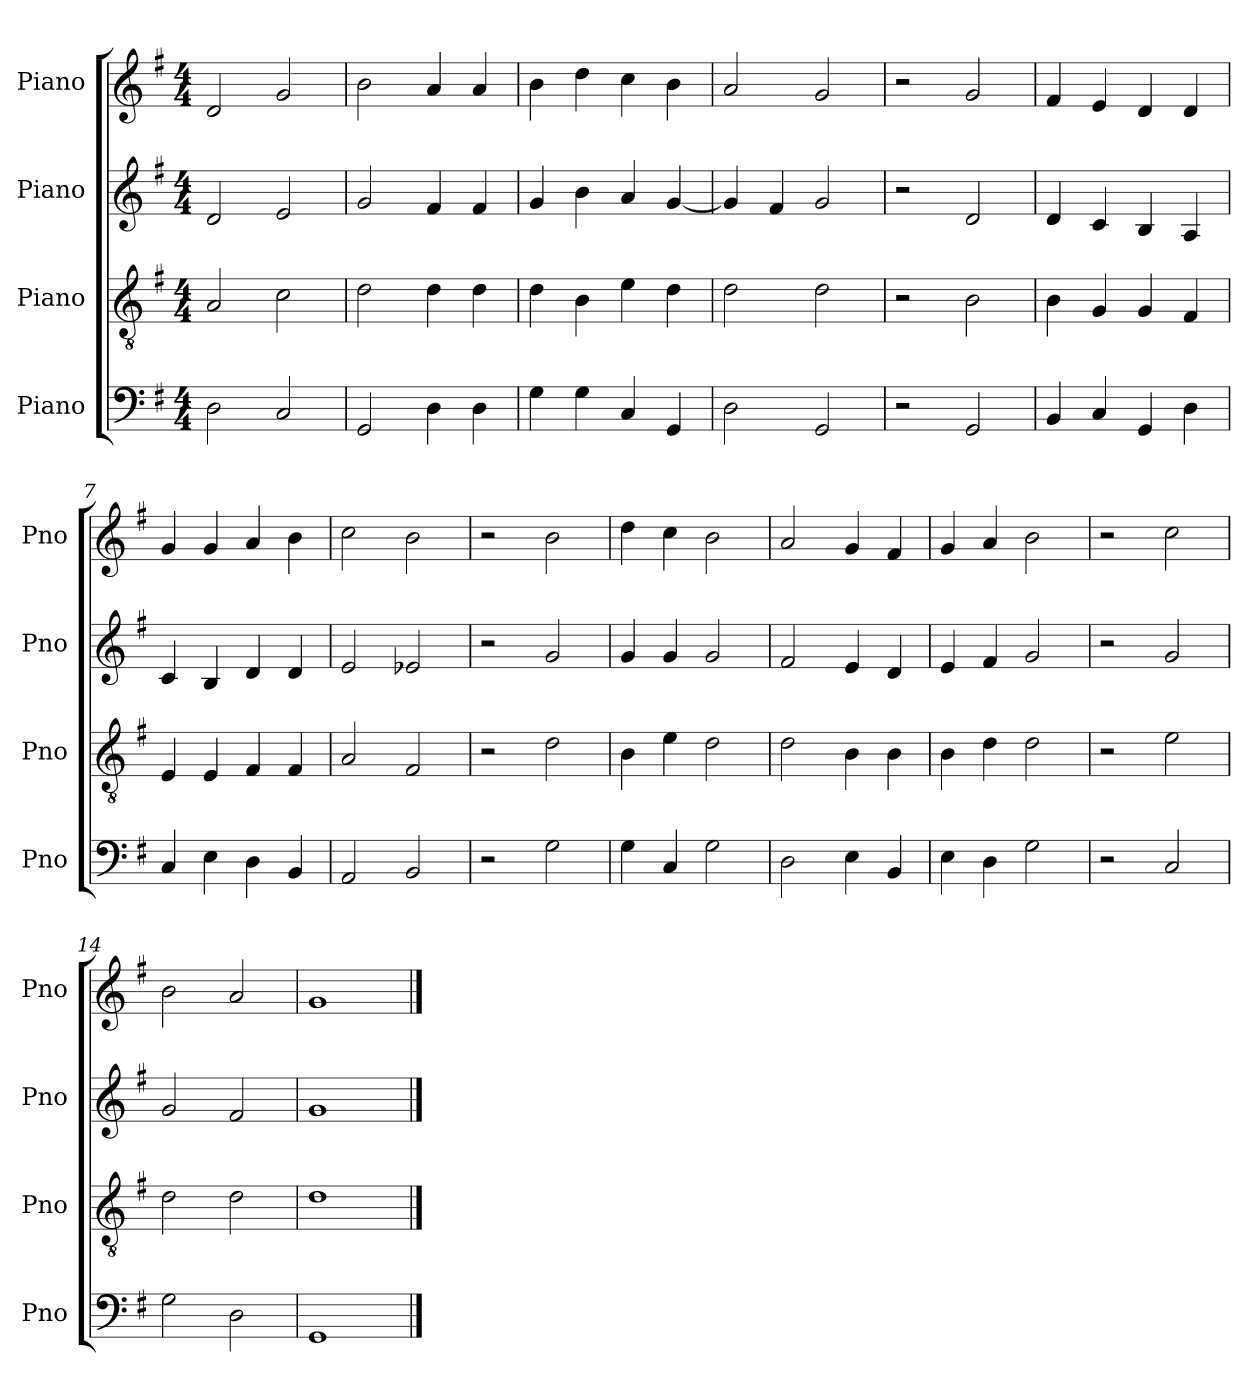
**kern	**kern	**kern	**kern
*part4	*part3	*part2	*part1
*staff4	*staff3	*staff2	*staff1
*I"Piano	*I"Piano	*I"Piano	*I"Piano
*I'Pno	*I'Pno	*I'Pno	*I'Pno
*clefF4	*clefGv2	*clefG2	*clefG2
*k[f#]	*k[f#]	*k[f#]	*k[f#]
*M4/4	*M4/4	*M4/4	*M4/4
=1	=1	=1	=1
2D\	2A/	2d/	2d/
2C/	2c\	2e/	2g/
=2	=2	=2	=2
2GG/	2d\	2g/	2b\
4D\	4d\	4f#/	4a/
4D\	4d\	4f#/	4a/
=3	=3	=3	=3
4G\	4d\	4g/	4b\
4G\	4B\	4b\	4dd\
4C/	4e\	4a/	4cc\
4GG/	4d\	[4g/	4b\
=4	=4	=4	=4
2D\	2d\	4g/]	2a/
.	.	4f#/	.
2GG/	2d\	2g/	2g/
=5	=5	=5	=5
2r	2r	2r	2r
2GG/	2B\	2d/	2g/
=6	=6	=6	=6
4BB/	4B\	4d/	4f#/
4C/	4G/	4c/	4e/
4GG/	4G/	4B/	4d/
4D\	4F#/	4A/	4d/
=7	=7	=7	=7
4C/	4E/	4c/	4g/
4E\	4E/	4B/	4g/
4D\	4F#/	4d/	4a/
4BB/	4F#/	4d/	4b\
=8	=8	=8	=8
2AA/	2A/	2e/	2cc\
2BB/	2F#/	2e-X/	2b\
=9	=9	=9	=9
2r	2r	2r	2r
2G\	2d\	2g/	2b\
!!LO:LB:g=z
=10	=10	=10	=10
4G\	4B\	4g/	4dd\
4C/	4e\	4g/	4cc\
2G\	2d\	2g/	2b\
=11	=11	=11	=11
2D\	2d\	2f#/	2a/
4E\	4B\	4e/	4g/
4BB/	4B\	4d/	4f#/
=12	=12	=12	=12
4E\	4B\	4e/	4g/
4D\	4d\	4f#/	4a/
2G\	2d\	2g/	2b\
=13	=13	=13	=13
2r	2r	2r	2r
2C/	2e\	2g/	2cc\
=14	=14	=14	=14
2G\	2d\	2g/	2b\
2D\	2d\	2f#/	2a/
=15	=15	=15	=15
1GG	1d	1g	1g
==	==	==	==
*-	*-	*-	*-
